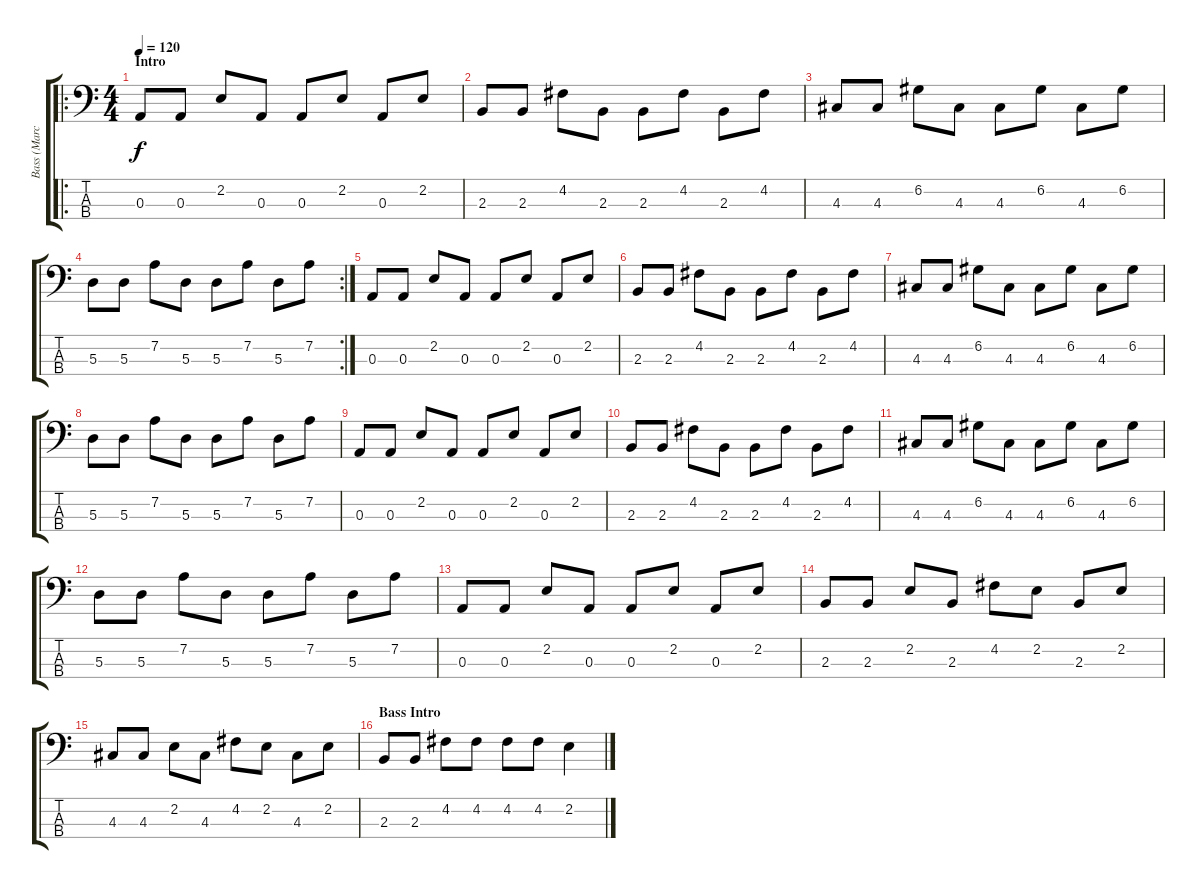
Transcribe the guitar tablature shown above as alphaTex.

\track ("Bass (Marck Hoppus)" "Bass (Marc") {instrument electricbasspick}
\staff {score tabs}
\tuning (G2 D2 A1 E1) {hide}
\ro
\ts (4 4)
\section ("" "Intro")
\tempo 120
\clef f4
\ks c
0.3.8{dy f instrument electricbasspick} 0.3.8 2.2.8 0.3.8 0.3.8 2.2.8 0.3.8 2.2.8 |
2.3.8 2.3.8 4.2.8 2.3.8 2.3.8 4.2.8 2.3.8 4.2.8 |
4.3.8 4.3.8 6.2.8 4.3.8 4.3.8 6.2.8 4.3.8 6.2.8 |
\rc 2
5.3.8 5.3.8 7.2.8 5.3.8 5.3.8 7.2.8 5.3.8 7.2.8 |
0.3.8 0.3.8 2.2.8 0.3.8 0.3.8 2.2.8 0.3.8 2.2.8 |
2.3.8 2.3.8 4.2.8 2.3.8 2.3.8 4.2.8 2.3.8 4.2.8 |
4.3.8 4.3.8 6.2.8 4.3.8 4.3.8 6.2.8 4.3.8 6.2.8 |
5.3.8 5.3.8 7.2.8 5.3.8 5.3.8 7.2.8 5.3.8 7.2.8 |
0.3.8 0.3.8 2.2.8 0.3.8 0.3.8 2.2.8 0.3.8 2.2.8 |
2.3.8 2.3.8 4.2.8 2.3.8 2.3.8 4.2.8 2.3.8 4.2.8 |
4.3.8 4.3.8 6.2.8 4.3.8 4.3.8 6.2.8 4.3.8 6.2.8 |
5.3.8 5.3.8 7.2.8 5.3.8 5.3.8 7.2.8 5.3.8 7.2.8 |
0.3.8 0.3.8 2.2.8 0.3.8 0.3.8 2.2.8 0.3.8 2.2.8 |
2.3.8 2.3.8 2.2.8 2.3.8 4.2.8 2.2.8 2.3.8 2.2.8 |
4.3.8 4.3.8 2.2.8 4.3.8 4.2.8 2.2.8 4.3.8 2.2.8 |
\section ("" "Bass Intro")
2.3.8 2.3.8 4.2.8 4.2.8 4.2.8 4.2.8 2.2.4
